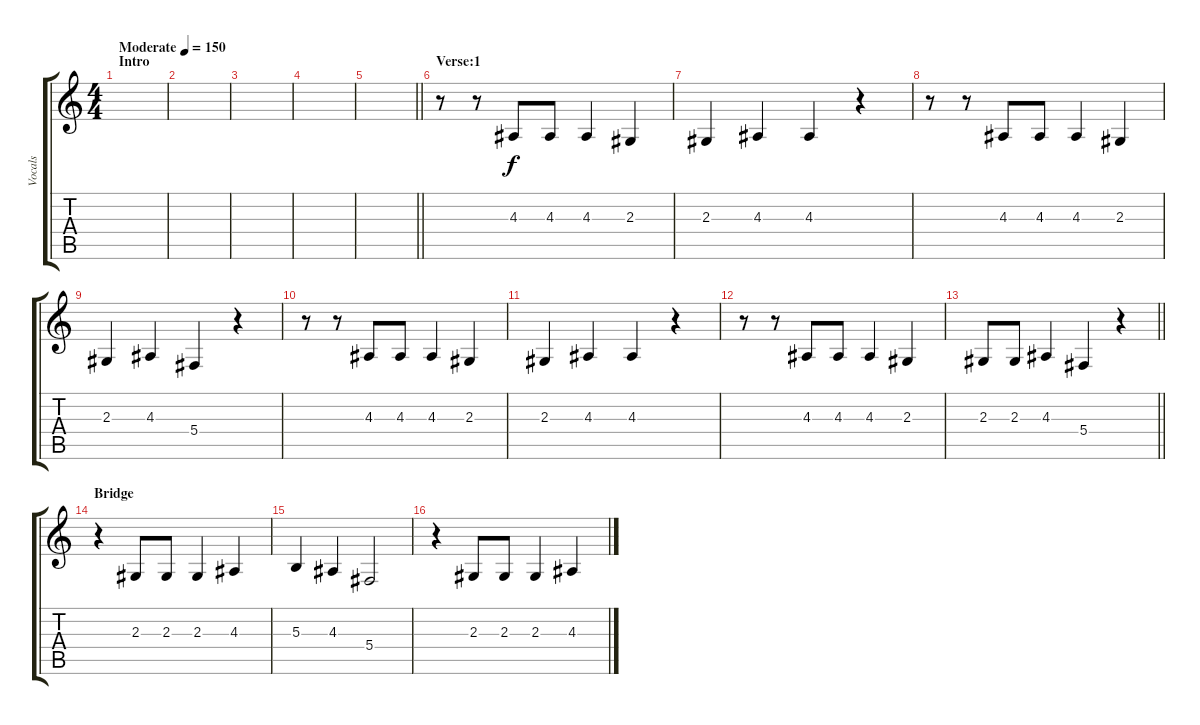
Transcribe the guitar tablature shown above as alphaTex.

\track ("Vocals" "Vocals") {instrument lead6voice}
\staff {score tabs}
\tuning (Eb4 Bb3 Gb3 Db3 Ab2 Eb2) {hide}
\ts (4 4)
\section ("" "Intro")
\tempo (150 "Moderate")
\clef g2
\ks c
|
|
|
|
\barLineRight lightlight
|
\section ("" "Verse:1")
r.8 r.8 4.3.8 4.3.8 4.3.4 2.3.4 |
2.3.4 4.3.4 4.3.4 r.4 |
r.8 r.8 4.3.8 4.3.8 4.3.4 2.3.4 |
2.3.4 4.3.4 5.4.4 r.4 |
r.8 r.8 4.3.8 4.3.8 4.3.4 2.3.4 |
2.3.4 4.3.4 4.3.4 r.4 |
r.8 r.8 4.3.8 4.3.8 4.3.4 2.3.4 |
\barLineRight lightlight
2.3.8 2.3.8 4.3.4 5.4.4 r.4 |
\section ("" "Bridge")
r.4 2.3.8 2.3.8 2.3.4 4.3.4 |
5.3.4 4.3.4 5.4.2 |
r.4 2.3.8 2.3.8 2.3.4 4.3.4
